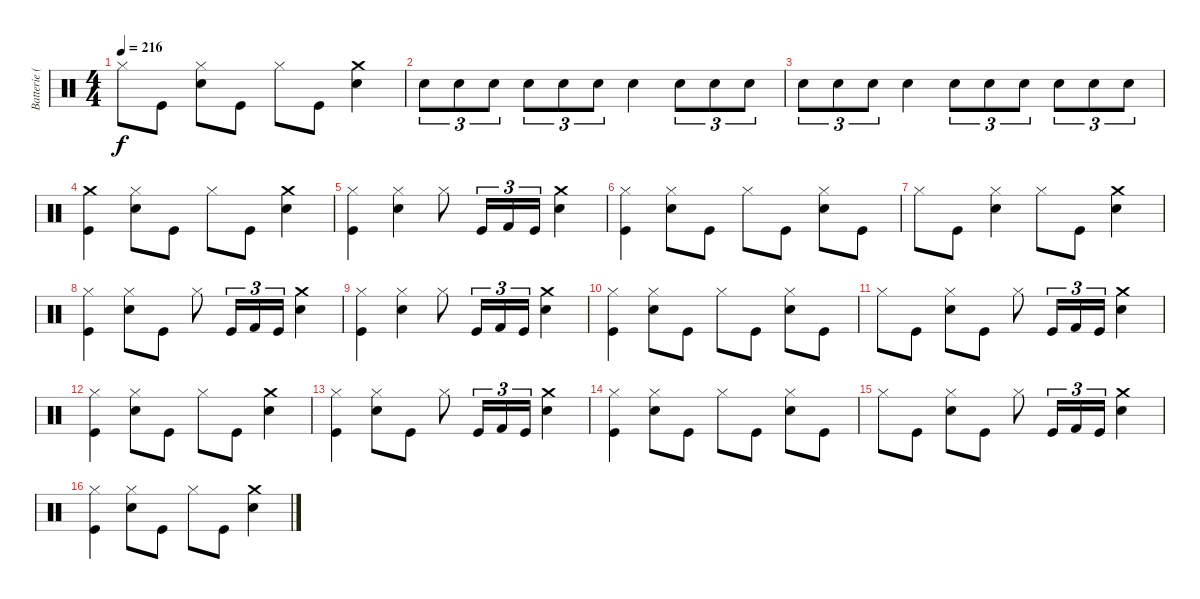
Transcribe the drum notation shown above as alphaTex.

\track ("Batterie ( Lars )" "Batterie (") {instrument percussion}
\staff {score}
\articulation defaults
\ts (4 4)
\tempo 216
\clef neutral
\ks c "Hi-Hat (closed)".8{dy f} "Kick (hit)".8
("Snare (hit) 2" "Hi-Hat (closed)").8 "Kick (hit)".8 "Hi-Hat (closed)".8 "Kick (hit)".8 ("Crash medium (hit)" "Snare (hit) 2").4 |
"Snare (hit) 2".8{tu (3 2)} "Snare (hit) 2".8{tu (3 2)} "Snare (hit) 2".8{tu (3 2)} "Snare (hit) 2".8{tu (3 2)} "Snare (hit) 2".8{tu (3 2)} "Snare (hit) 2".8{tu (3 2)} "Snare (hit) 2".4 "Snare (hit) 2".8{tu (3 2)} "Snare (hit) 2".8{tu (3 2)} "Snare (hit) 2".8{tu (3 2)} |
"Snare (hit) 2".8{tu (3 2)} "Snare (hit) 2".8{tu (3 2)} "Snare (hit) 2".8{tu (3 2)} "Snare (hit) 2".4 "Snare (hit) 2".8{tu (3 2)} "Snare (hit) 2".8{tu (3 2)} "Snare (hit) 2".8{tu (3 2)} "Snare (hit) 2".8{tu (3 2)} "Snare (hit) 2".8{tu (3 2)} "Snare (hit) 2".8{tu (3 2)} |
("Kick (hit)" "Crash medium (hit)").4 ("Hi-Hat (closed)" "Snare (hit) 2").8 "Kick (hit)".8 "Hi-Hat (closed)".8 "Kick (hit)".8 ("Crash medium (hit)" "Snare (hit) 2").4 |
("Hi-Hat (closed)" "Kick (hit)").4 ("Snare (hit) 2" "Hi-Hat (closed)").4 "Hi-Hat (closed)".8 "Kick (hit)".16{tu (3 2)} "Kick (hit) 2".16{tu (3 2)} "Kick (hit)".16{tu (3 2)} ("Crash medium (hit)" "Snare (hit) 2").4 |
("Hi-Hat (closed)" "Kick (hit)").4 ("Snare (hit) 2" "Hi-Hat (closed)").8 "Kick (hit)".8 "Hi-Hat (closed)".8 "Kick (hit)".8 ("Snare (hit) 2" "Hi-Hat (closed)").8 "Kick (hit)".8 |
"Hi-Hat (closed)".8 "Kick (hit)".8 ("Snare (hit) 2" "Hi-Hat (closed)").4 "Hi-Hat (closed)".8 "Kick (hit)".8 ("Crash medium (hit)" "Snare (hit) 2").4 |
("Kick (hit)" "Hi-Hat (closed)").4 ("Snare (hit) 2" "Hi-Hat (closed)").8 "Kick (hit)".8 "Hi-Hat (closed)".8 "Kick (hit)".16{tu (3 2)} "Kick (hit) 2".16{tu (3 2)} "Kick (hit)".16{tu (3 2)} ("Crash medium (hit)" "Snare (hit) 2").4 |
("Hi-Hat (closed)" "Kick (hit)").4 ("Snare (hit) 2" "Hi-Hat (closed)").4 "Hi-Hat (closed)".8 "Kick (hit)".16{tu (3 2)} "Kick (hit) 2".16{tu (3 2)} "Kick (hit)".16{tu (3 2)} ("Crash medium (hit)" "Snare (hit) 2").4 |
("Hi-Hat (closed)" "Kick (hit)").4 ("Snare (hit) 2" "Hi-Hat (closed)").8 "Kick (hit)".8 "Hi-Hat (closed)".8 "Kick (hit)".8 ("Snare (hit) 2" "Hi-Hat (closed)").8 "Kick (hit)".8 |
"Hi-Hat (closed)".8 "Kick (hit)".8 ("Snare (hit) 2" "Hi-Hat (closed)").8 "Kick (hit)".8 "Hi-Hat (closed)".8 "Kick (hit)".16{tu (3 2)} "Kick (hit) 2".16{tu (3 2)} "Kick (hit)".16{tu (3 2)} ("Crash medium (hit)" "Snare (hit) 2").4 |
("Hi-Hat (closed)" "Kick (hit)").4 ("Snare (hit) 2" "Hi-Hat (closed)").8 "Kick (hit)".8 "Hi-Hat (closed)".8 "Kick (hit)".8 ("Crash medium (hit)" "Snare (hit) 2").4 |
("Kick (hit)" "Hi-Hat (closed)").4 ("Snare (hit) 2" "Hi-Hat (closed)").8 "Kick (hit)".8 "Hi-Hat (closed)".8 "Kick (hit)".16{tu (3 2)} "Kick (hit) 2".16{tu (3 2)} "Kick (hit)".16{tu (3 2)} ("Crash medium (hit)" "Snare (hit) 2").4 |
("Hi-Hat (closed)" "Kick (hit)").4 ("Snare (hit) 2" "Hi-Hat (closed)").8 "Kick (hit)".8 "Hi-Hat (closed)".8 "Kick (hit)".8 ("Snare (hit) 2" "Hi-Hat (closed)").8 "Kick (hit)".8 |
"Hi-Hat (closed)".8 "Kick (hit)".8 ("Snare (hit) 2" "Hi-Hat (closed)").8 "Kick (hit)".8 "Hi-Hat (closed)".8 "Kick (hit)".16{tu (3 2)} "Kick (hit) 2".16{tu (3 2)} "Kick (hit)".16{tu (3 2)} ("Crash medium (hit)" "Snare (hit) 2").4 |
("Hi-Hat (closed)" "Kick (hit)").4 ("Snare (hit) 2" "Hi-Hat (closed)").8 "Kick (hit)".8 "Hi-Hat (closed)".8 "Kick (hit)".8 ("Crash medium (hit)" "Snare (hit) 2").4
